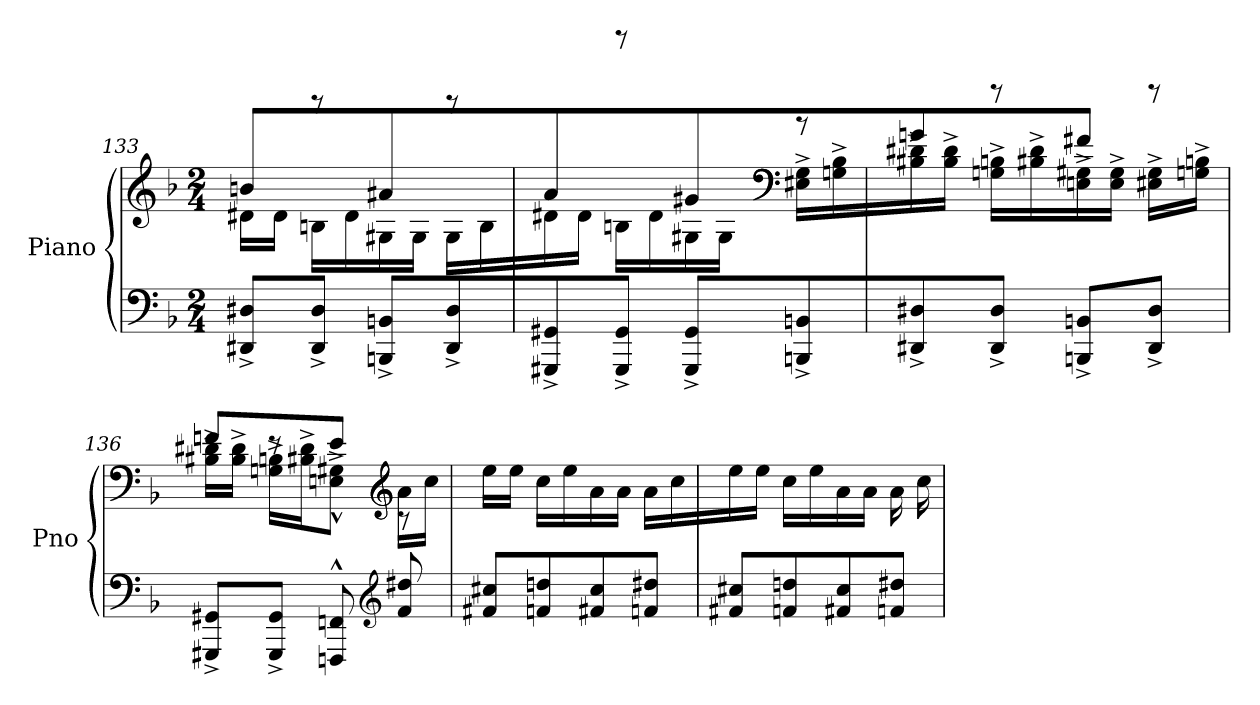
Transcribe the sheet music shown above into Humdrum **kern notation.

**kern	**kern	**dynam
*part1	*part1	*part1
*staff2	*staff1	*staff1/2
*I"Piano	*	*
*I'Pno	*	*
*clefF4	*clefG2	*
*k[b-]	*k[b-]	*
*M2/4	*M2/4	*
=133	=133	=133
*	*^	*
8DD#X/^ 8D#X/^L	16d#X\LL	8bn/L	.
.	16d#\JJ	.	.
8DD#/^ 8D#/^J	16Bn\LL	8rdddd	.
.	16d#\	.	.
8BBBn/^ 8BBn/^L	16G#X\	8a#X/	.
.	16G#\JJ	.	.
8DD#/^ 8D#/^	16G#\LL	8rdddd	.
.	16B\	.	.
=134	=134	=134	=134
8GGG#X/^ 8GG#X/^	16d#X\	8a/	.
.	16d#\JJ	.	.
8GGG#/^ 8GG#/^J	16Bn\LL	8rbbbbb	.
.	16d#\	.	.
8GGG#/^ 8GG#/^L	16G#X\	8g#X/	.
.	16G#\JJ	.	.
*	*clefF4	*	*
8BBBn/^ 8BBn/^	16E#X\^ 16G#\^LL	8rb	.
.	16Gn\^ 16B\^	.	.
=135	=135	=135	=135
8DD#X/^ 8D#X/^	16B#X\^ 16d#X\^	8gn/	.
.	16B#\^ 16d#\^JJ	.	.
8DD#/^ 8D#/^J	16Gn\^ 16Bn\^LL	8raa	.
.	16B#X\^ 16d#\^	.	.
8BBBn/^ 8BBn/^L	16En\^ 16G#X\^	8f#X/J	.
.	16E\^ 16G#\^JJ	.	.
8DD#/^ 8D#/^J	16E#X\^ 16G#\^LL	8raa	.
.	16Gn\^ 16Bn\^JJ	.	.
=136	=136	=136	=136
8GGG#X/^ 8GG#X/^L	16B#X\^ 16d#X\^LL	8fn/L	.
.	16B#\^ 16d#\^JJ	.	.
8GGG#/^ 8GG#/^J	16Gn\^ 16Bn\^LL	8re	.
.	16B#X\^ 16d#\^J	.	.
!	!	!	!LO:DY:b
8FFFn/^^ 8FFn/^^	8En\^ 8G#X\^J	8e^^/J	other-dynamics
*clefG2	*clefG2	*	*
8f/ 8dd#X/	16a\LL	8r	.
.	16cc\JJ	.	.
*	*v	*v	*
!!LO:PB:g=z
=137	=137	=137
8f#X/ 8cc#X/L	16ee\LL	.
.	16ee\JJ	.
8fn/ 8ddn/	16cc\LL	.
.	16ee\	.
8f#X/ 8cc#/	16a\	.
.	16a\JJ	.
8fn/ 8dd#X/J	16a\LL	.
.	16cc\	.
=138	=138	=138
8f#X/ 8cc#X/L	16ee\	.
.	16ee\JJ	.
8fn/ 8ddn/	16cc\LL	.
.	16ee\	.
8f#X/ 8cc#/	16a\	.
.	16a\JJ	.
8fn/ 8dd#X/J	16a\LL	.
.	16cc\	.
=	=	=
*-	*-	*-
